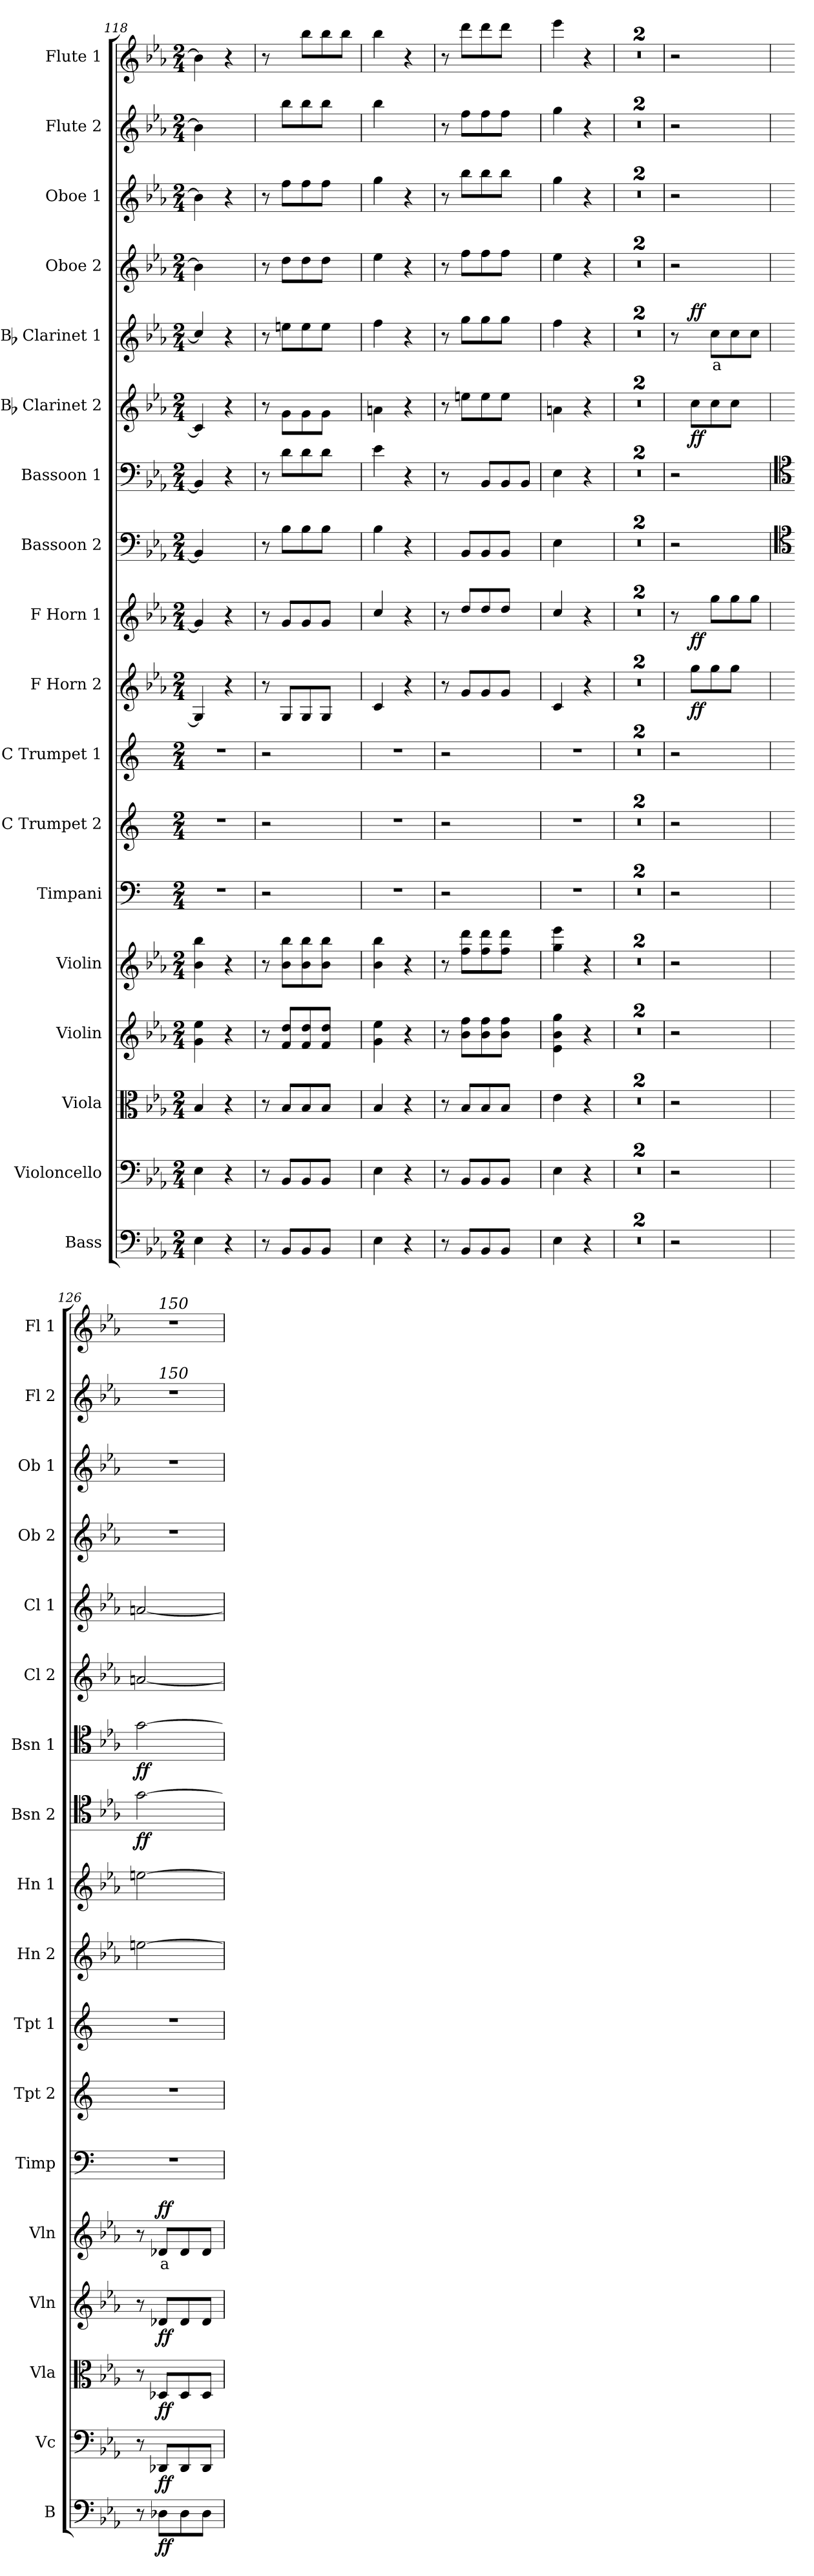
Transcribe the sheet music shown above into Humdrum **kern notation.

**kern	**dynam	**kern	**dynam	**kern	**dynam	**kern	**dynam	**kern	**text	**dynam	**kern	**kern	**kern	**kern	**dynam	**kern	**dynam	**kern	**dynam	**kern	**dynam	**kern	**dynam	**kern	**text	**dynam	**kern	**kern	**kern	**kern
*part18	*part18	*part17	*part17	*part16	*part16	*part15	*part15	*part14	*part14	*part14	*part13	*part12	*part11	*part10	*part10	*part9	*part9	*part8	*part8	*part7	*part7	*part6	*part6	*part5	*part5	*part5	*part4	*part3	*part2	*part1
*staff18	*staff18	*staff17	*staff17	*staff16	*staff16	*staff15	*staff15	*staff14	*staff14	*staff14	*staff13	*staff12	*staff11	*staff10	*staff10	*staff9	*staff9	*staff8	*staff8	*staff7	*staff7	*staff6	*staff6	*staff5	*staff5	*staff5	*staff4	*staff3	*staff2	*staff1
*I"Bass	*	*I"Violoncello	*	*I"Viola	*	*I"Violin	*	*I"Violin	*	*	*I"Timpani	*I"C Trumpet 2	*I"C Trumpet 1	*I"F Horn 2	*	*I"F Horn 1	*	*I"Bassoon 2	*	*I"Bassoon 1	*	*I"Bb Clarinet 2	*	*I"Bb Clarinet 1	*	*	*I"Oboe 2	*I"Oboe 1	*I"Flute 2	*I"Flute 1
*I'B	*	*I'Vc	*	*I'Vla	*	*I'Vln	*	*I'Vln	*	*	*I'Timp	*I'Tpt 2	*I'Tpt 1	*I'Hn 2	*	*I'Hn 1	*	*I'Bsn 2	*	*I'Bsn 1	*	*I'Cl 2	*	*I'Cl 1	*	*	*I'Ob 2	*I'Ob 1	*I'Fl 2	*I'Fl 1
*clefF4	*	*clefF4	*	*clefC3	*	*clefG2	*	*clefG2	*	*	*clefF4	*clefG2	*clefG2	*clefG2	*	*clefG2	*	*clefF4	*	*clefF4	*	*clefG2	*	*clefG2	*	*	*clefG2	*clefG2	*clefG2	*clefG2
*ITrd7c12	*	*	*	*	*	*	*	*	*	*	*	*	*	*ITrd4c7	*	*ITrd4c7	*	*	*	*	*	*ITrd1c2	*	*ITrd1c2	*	*	*	*	*	*
*k[b-e-a-]	*	*k[b-e-a-]	*	*k[b-e-a-]	*	*k[b-e-a-]	*	*k[b-e-a-]	*	*	*k[]	*k[]	*k[]	*k[b-e-a-d-]	*	*k[b-e-a-d-]	*	*k[b-e-a-]	*	*k[b-e-a-]	*	*k[b-e-a-d-g-]	*	*k[b-e-a-d-g-]	*	*	*k[b-e-a-]	*k[b-e-a-]	*k[b-e-a-]	*k[b-e-a-]
*M2/4	*	*M2/4	*	*M2/4	*	*M2/4	*	*M2/4	*	*	*M2/4	*M2/4	*M2/4	*M2/4	*	*M2/4	*	*M2/4	*	*M2/4	*	*M2/4	*	*M2/4	*	*	*M2/4	*M2/4	*M2/4	*M2/4
=118	=118	=118	=118	=118	=118	=118	=118	=118	=118	=118	=118	=118	=118	=118	=118	=118	=118	=118	=118	=118	=118	=118	=118	=118	=118	=118	=118	=118	=118	=118
4EE-	.	4E-	.	4B-	.	4g\ 4ee-\	.	4b-\ 4bb-\	.	.	2r	2r	2r	4C/]	.	4c/]	.	4BB-]	.	4BB-]	.	4B-/]	.	4b-/]	.	.	4b-]	4b-]	4b-]	4b-]
4r	.	4r	.	4r	.	4r	.	4r	.	.	.	.	.	4r	.	4r	.	4ryy	.	4r	.	4r	.	4r	.	.	4ryy	4r	4ryy	4r
=119	=119	=119	=119	=119	=119	=119	=119	=119	=119	=119	=119	=119	=119	=119	=119	=119	=119	=119	=119	=119	=119	=119	=119	=119	=119	=119	=119	=119	=119	=119
8r	.	8r	.	8r	.	8r	.	8r	.	.	2r	2r	2r	8r	.	8r	.	8r	.	8r	.	8r	.	8r	.	.	8r	8r	8ryy	8r
8BBB-L	.	8BB-L	.	8B-L	.	8f/ 8dd/L	.	8b-\ 8bb-\L	.	.	.	.	.	8C/L	.	8c/L	.	8B-\L	.	8d\L	.	8f\L	.	8ddn\L	.	.	8dd\L	8ff\L	8bb-L	8ryy
8BBB-	.	8BB-	.	8B-	.	8f/ 8dd/	.	8b-\ 8bb-\	.	.	.	.	.	8C/	.	8c/	.	8B-\	.	8d\	.	8f\	.	8dd\	.	.	8dd\	8ff\	8bb-	8bb-L
8BBB-J	.	8BB-J	.	8B-J	.	8f/ 8dd/J	.	8b-\ 8bb-\J	.	.	.	.	.	8C/J	.	8c/J	.	8B-\J	.	8d\J	.	8f\J	.	8dd\J	.	.	8dd\J	8ff\J	8bb-J	8bb-
8ryy	.	8ryy	.	8ryy	.	8ryy	.	8ryy	.	.	8ryy	8ryy	8ryy	8ryy	.	8ryy	.	8ryy	.	8ryy	.	8ryy	.	8ryy	.	.	8ryy	8ryy	8ryy	8bb-J
=120	=120	=120	=120	=120	=120	=120	=120	=120	=120	=120	=120	=120	=120	=120	=120	=120	=120	=120	=120	=120	=120	=120	=120	=120	=120	=120	=120	=120	=120	=120
4EE-	.	4E-	.	4B-	.	4g\ 4ee-\	.	4b-\ 4bb-\	.	.	2r	2r	2r	4F/	.	4f/	.	4B-\	.	4e-\	.	4gn\	.	4ee-\	.	.	4ee-\	4gg\	4bb-	4bb-
4r	.	4r	.	4r	.	4r	.	4r	.	.	.	.	.	4r	.	4r	.	4r	.	4r	.	4r	.	4r	.	.	4r	4r	4ryy	4r
=121	=121	=121	=121	=121	=121	=121	=121	=121	=121	=121	=121	=121	=121	=121	=121	=121	=121	=121	=121	=121	=121	=121	=121	=121	=121	=121	=121	=121	=121	=121
8r	.	8r	.	8r	.	8r	.	8r	.	.	2r	2r	2r	8r	.	8r	.	8ryy	.	8r	.	8r	.	8r	.	.	8r	8r	8r	8r
8BBB-L	.	8BB-L	.	8B-L	.	8b-\ 8ff\L	.	8ff\ 8ddd\L	.	.	.	.	.	8c/L	.	8g/L	.	8BB-L	.	8ryy	.	8ddn\L	.	8ff\L	.	.	8ff\L	8bb-\L	8ff\L	8ddd\L
8BBB-	.	8BB-	.	8B-	.	8b-\ 8ff\	.	8ff\ 8ddd\	.	.	.	.	.	8c/	.	8g/	.	8BB-	.	8BB-L	.	8dd\	.	8ff\	.	.	8ff\	8bb-\	8ff\	8ddd\
8BBB-J	.	8BB-J	.	8B-J	.	8b-\ 8ff\J	.	8ff\ 8ddd\J	.	.	.	.	.	8c/J	.	8g/J	.	8BB-J	.	8BB-	.	8dd\J	.	8ff\J	.	.	8ff\J	8bb-\J	8ff\J	8ddd\J
8ryy	.	8ryy	.	8ryy	.	8ryy	.	8ryy	.	.	8ryy	8ryy	8ryy	8ryy	.	8ryy	.	8ryy	.	8BB-J	.	8ryy	.	8ryy	.	.	8ryy	8ryy	8ryy	8ryy
=122	=122	=122	=122	=122	=122	=122	=122	=122	=122	=122	=122	=122	=122	=122	=122	=122	=122	=122	=122	=122	=122	=122	=122	=122	=122	=122	=122	=122	=122	=122
4EE-	.	4E-	.	4e-	.	4e-\ 4b-\ 4gg\	.	4gg\ 4eee-\	.	.	2r	2r	2r	4F/	.	4f/	.	4E-	.	4E-	.	4gn\	.	4ee-\	.	.	4ee-\	4gg\	4gg\	4eee-\
4r	.	4r	.	4r	.	4r	.	4r	.	.	.	.	.	4r	.	4r	.	4ryy	.	4r	.	4r	.	4r	.	.	4r	4r	4r	4r
=123	=123	=123	=123	=123	=123	=123	=123	=123	=123	=123	=123	=123	=123	=123	=123	=123	=123	=123	=123	=123	=123	=123	=123	=123	=123	=123	=123	=123	=123	=123
2r	.	2r	.	2r	.	2r	.	2r	.	.	2r	2r	2r	2r	.	2r	.	2r	.	2r	.	2r	.	2r	.	.	2r	2r	2r	2r
=124	=124	=124	=124	=124	=124	=124	=124	=124	=124	=124	=124	=124	=124	=124	=124	=124	=124	=124	=124	=124	=124	=124	=124	=124	=124	=124	=124	=124	=124	=124
2r	.	2r	.	2r	.	2r	.	2r	.	.	2r	2r	2r	2r	.	2r	.	2r	.	2r	.	2r	.	2r	.	.	2r	2r	2r	2r
!!LO:LB:g=z
=125	=125	=125	=125	=125	=125	=125	=125	=125	=125	=125	=125	=125	=125	=125	=125	=125	=125	=125	=125	=125	=125	=125	=125	=125	=125	=125	=125	=125	=125	=125
2r	.	2r	.	2r	.	2r	.	2r	.	.	2r	2r	2r	8ryy	.	8r	.	2r	.	2r	.	8ryy	.	8r	.	.	2r	2r	2r	2r
!	!	!	!	!	!	!	!	!	!	!	!	!	!	!	!LO:DY:b	!	!LO:DY:b	!	!	!	!	!	!LO:DY:b	!	!	!LO:DY:b	!	!	!	!
.	.	.	.	.	.	.	.	.	.	.	.	.	.	8ccL	ff	8ryy	ff	.	.	.	.	8b-L	ff	8ryy	.	ff	.	.	.	.
!	!	!	!	!	!	!	!	!	!	!	!	!	!	!	!	!	!	!	!	!	!	!	!	!	!LO:LY:b	!	!	!	!	!
.	.	.	.	.	.	.	.	.	.	.	.	.	.	8cc	.	8ccL	.	.	.	.	.	8b-	.	8b-L	a	.	.	.	.	.
.	.	.	.	.	.	.	.	.	.	.	.	.	.	8ccJ	.	8cc	.	.	.	.	.	8b-J	.	8b-	.	.	.	.	.	.
8ryy	.	8ryy	.	8ryy	.	8ryy	.	8ryy	.	.	8ryy	8ryy	8ryy	8ryy	.	8ccJ	.	8ryy	.	8ryy	.	8ryy	.	8b-J	.	.	8ryy	8ryy	8ryy	8ryy
=126	=126	=126	=126	=126	=126	=126	=126	=126	=126	=126	=126	=126	=126	=126	=126	=126	=126	=126	=126	=126	=126	=126	=126	=126	=126	=126	=126	=126	=126	=126
*	*	*	*	*	*	*	*	*	*	*	*	*	*	*	*	*	*	*clefC4	*	*clefC4	*	*	*	*	*	*	*	*	*	*
!	!	!	!	!	!	!	!	!	!	!	!	!	!	!	!	!	!	!	!LO:DY:b	!	!LO:DY:b	!	!	!	!	!	!	!	!	!
*	*	*	*	*	*	*	*	*	*	*	*	*	*	*	*	*	*	*	*	*	*	*	*	*	*	*	*	*	*^	*^
8r	.	8r	.	8r	.	8r	.	8r	.	.	2r	2r	2r	[2an	.	[2an	.	[2g	ff	[2g	ff	[2g	.	[2gn	.	.	2r	2r	2r	8ryy	2r	8ryy
!	!	!	!	!	!	!	!	!	!	!	!	!	!	!	!	!	!	!	!	!	!	!	!	!	!	!	!	!	!	!	!	!LO:TX:a:i:t=150
!	!	!	!	!	!	!	!	!	!	!	!	!	!	!	!	!	!	!	!	!	!	!	!	!	!	!	!	!	!	!LO:TX:a:i:t=150	!	!
!	!LO:DY:b	!	!LO:DY:b	!	!LO:DY:b	!	!LO:DY:b	!	!LO:LY:b	!LO:DY:b	!	!	!	!	!	!	!	!	!	!	!	!	!	!	!	!	!	!	!	!	!	!
8DD-XL	ff	8DD-XL	ff	8D-XL	ff	8d-XL	ff	8d-XL	a	ff	.	.	.	.	.	.	.	.	.	.	.	.	.	.	.	.	.	.	.	4.ryy	.	4.ryy
8DD-	.	8DD-	.	8D-	.	8d-	.	8d-	.	.	.	.	.	.	.	.	.	.	.	.	.	.	.	.	.	.	.	.	.	.	.	.
8DD-J	.	8DD-J	.	8D-J	.	8d-J	.	8d-J	.	.	.	.	.	.	.	.	.	.	.	.	.	.	.	.	.	.	.	.	.	.	.	.
*	*	*	*	*	*	*	*	*	*	*	*	*	*	*	*	*	*	*	*	*	*	*	*	*	*	*	*	*	*v	*v	*	*
*	*	*	*	*	*	*	*	*	*	*	*	*	*	*	*	*	*	*	*	*	*	*	*	*	*	*	*	*	*	*v	*v
=	=	=	=	=	=	=	=	=	=	=	=	=	=	=	=	=	=	=	=	=	=	=	=	=	=	=	=	=	=	=
*-	*-	*-	*-	*-	*-	*-	*-	*-	*-	*-	*-	*-	*-	*-	*-	*-	*-	*-	*-	*-	*-	*-	*-	*-	*-	*-	*-	*-	*-	*-
